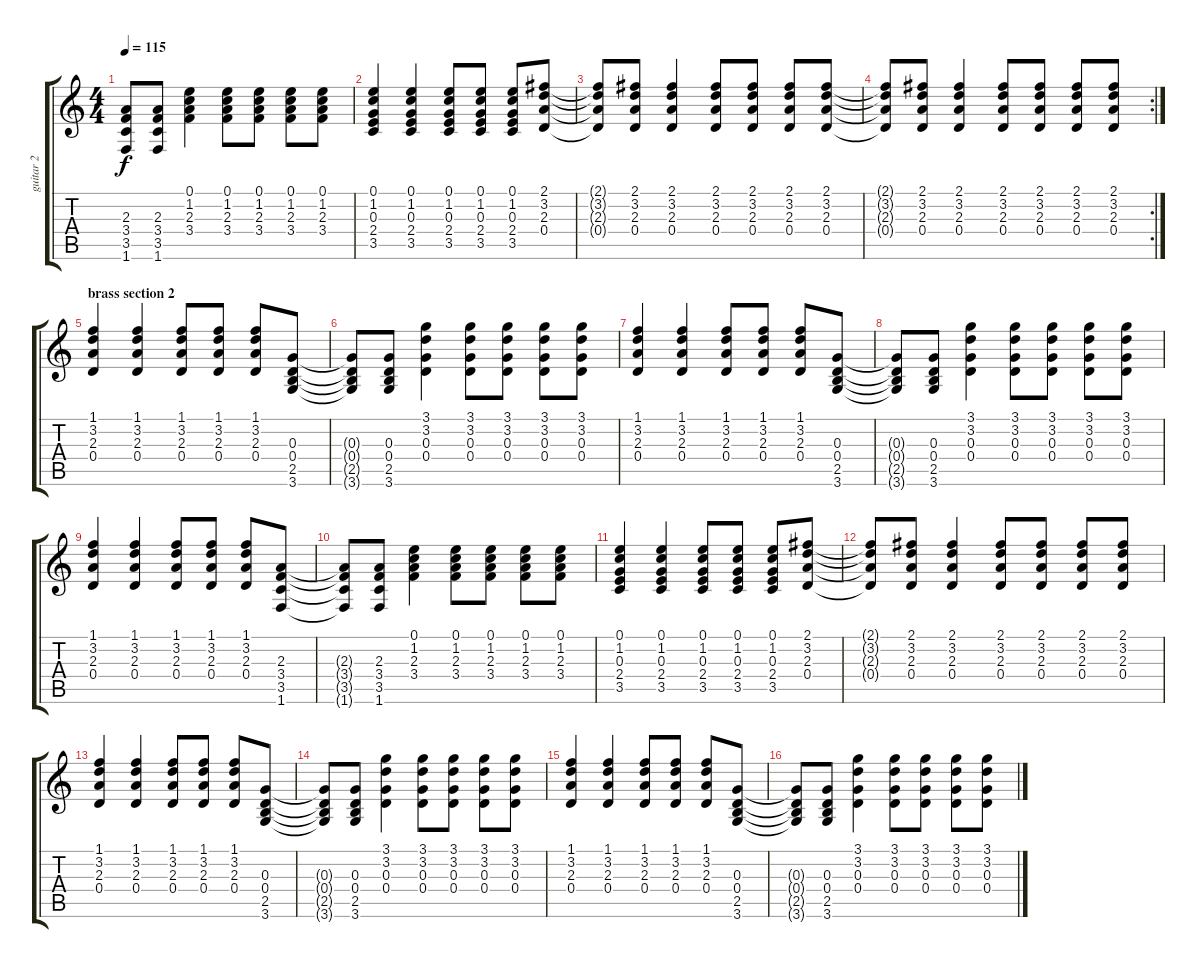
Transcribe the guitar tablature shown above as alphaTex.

\track ("guitar 2" "guitar 2") {instrument acousticguitarsteel}
\staff {score tabs}
\tuning (E4 B3 G3 D3 A2 E2) {hide}
\ts (4 4)
\tempo 115
\clef g2
\ks c
(2.3{t} 3.4{t} 3.5{t} 1.6{t}).8{dy f} (2.3 3.4 3.5 1.6).8 (0.1 1.2 2.3 3.4).4 (0.1 1.2 2.3 3.4).8 (0.1 1.2 2.3 3.4).8 (0.1 1.2 2.3 3.4).8 (0.1 1.2 2.3 3.4).8 |
(0.1 1.2 0.3 2.4 3.5).4 (0.1 1.2 0.3 2.4 3.5).4 (0.1 1.2 0.3 2.4 3.5).8 (0.1 1.2 0.3 2.4 3.5).8 (0.1 1.2 0.3 2.4 3.5).8 (2.1 3.2 2.3 0.4).8 |
(2.1{t} 3.2{t} 2.3{t} 0.4{t}).8 (2.1 3.2 2.3 0.4).8 (2.1 3.2 2.3 0.4).4 (2.1 3.2 2.3 0.4).8 (2.1 3.2 2.3 0.4).8 (2.1 3.2 2.3 0.4).8 (2.1 3.2 2.3 0.4).8 |
\rc 2
(2.1{t} 3.2{t} 2.3{t} 0.4{t}).8 (2.1 3.2 2.3 0.4).8 (2.1 3.2 2.3 0.4).4 (2.1 3.2 2.3 0.4).8 (2.1 3.2 2.3 0.4).8 (2.1 3.2 2.3 0.4).8 (2.1 3.2 2.3 0.4).8 |
\section ("" "brass section 2")
(1.1 3.2 2.3 0.4).4 (1.1 3.2 2.3 0.4).4 (1.1 3.2 2.3 0.4).8 (1.1 3.2 2.3 0.4).8 (1.1 3.2 2.3 0.4).8 (0.3 0.4 2.5 3.6).8 |
(0.3{t} 0.4{t} 2.5{t} 3.6{t}).8 (0.3 0.4 2.5 3.6).8 (3.1 3.2 0.3 0.4).4 (3.1 3.2 0.3 0.4).8 (3.1 3.2 0.3 0.4).8 (3.1 3.2 0.3 0.4).8 (3.1 3.2 0.3 0.4).8 |
(1.1 3.2 2.3 0.4).4 (1.1 3.2 2.3 0.4).4 (1.1 3.2 2.3 0.4).8 (1.1 3.2 2.3 0.4).8 (1.1 3.2 2.3 0.4).8 (0.3 0.4 2.5 3.6).8 |
(0.3{t} 0.4{t} 2.5{t} 3.6{t}).8 (0.3 0.4 2.5 3.6).8 (3.1 3.2 0.3 0.4).4 (3.1 3.2 0.3 0.4).8 (3.1 3.2 0.3 0.4).8 (3.1 3.2 0.3 0.4).8 (3.1 3.2 0.3 0.4).8 |
(1.1 3.2 2.3 0.4).4 (1.1 3.2 2.3 0.4).4 (1.1 3.2 2.3 0.4).8 (1.1 3.2 2.3 0.4).8 (1.1 3.2 2.3 0.4).8 (2.3 3.4 3.5 1.6).8 |
(2.3{t} 3.4{t} 3.5{t} 1.6{t}).8 (2.3 3.4 3.5 1.6).8 (0.1 1.2 2.3 3.4).4 (0.1 1.2 2.3 3.4).8 (0.1 1.2 2.3 3.4).8 (0.1 1.2 2.3 3.4).8 (0.1 1.2 2.3 3.4).8 |
(0.1 1.2 0.3 2.4 3.5).4 (0.1 1.2 0.3 2.4 3.5).4 (0.1 1.2 0.3 2.4 3.5).8 (0.1 1.2 0.3 2.4 3.5).8 (0.1 1.2 0.3 2.4 3.5).8 (2.1 3.2 2.3 0.4).8 |
(2.1{t} 3.2{t} 2.3{t} 0.4{t}).8 (2.1 3.2 2.3 0.4).8 (2.1 3.2 2.3 0.4).4 (2.1 3.2 2.3 0.4).8 (2.1 3.2 2.3 0.4).8 (2.1 3.2 2.3 0.4).8 (2.1 3.2 2.3 0.4).8 |
(1.1 3.2 2.3 0.4).4 (1.1 3.2 2.3 0.4).4 (1.1 3.2 2.3 0.4).8 (1.1 3.2 2.3 0.4).8 (1.1 3.2 2.3 0.4).8 (0.3 0.4 2.5 3.6).8 |
(0.3{t} 0.4{t} 2.5{t} 3.6{t}).8 (0.3 0.4 2.5 3.6).8 (3.1 3.2 0.3 0.4).4 (3.1 3.2 0.3 0.4).8 (3.1 3.2 0.3 0.4).8 (3.1 3.2 0.3 0.4).8 (3.1 3.2 0.3 0.4).8 |
(1.1 3.2 2.3 0.4).4 (1.1 3.2 2.3 0.4).4 (1.1 3.2 2.3 0.4).8 (1.1 3.2 2.3 0.4).8 (1.1 3.2 2.3 0.4).8 (0.3 0.4 2.5 3.6).8 |
(0.3{t} 0.4{t} 2.5{t} 3.6{t}).8 (0.3 0.4 2.5 3.6).8 (3.1 3.2 0.3 0.4).4 (3.1 3.2 0.3 0.4).8 (3.1 3.2 0.3 0.4).8 (3.1 3.2 0.3 0.4).8 (3.1 3.2 0.3 0.4).8
